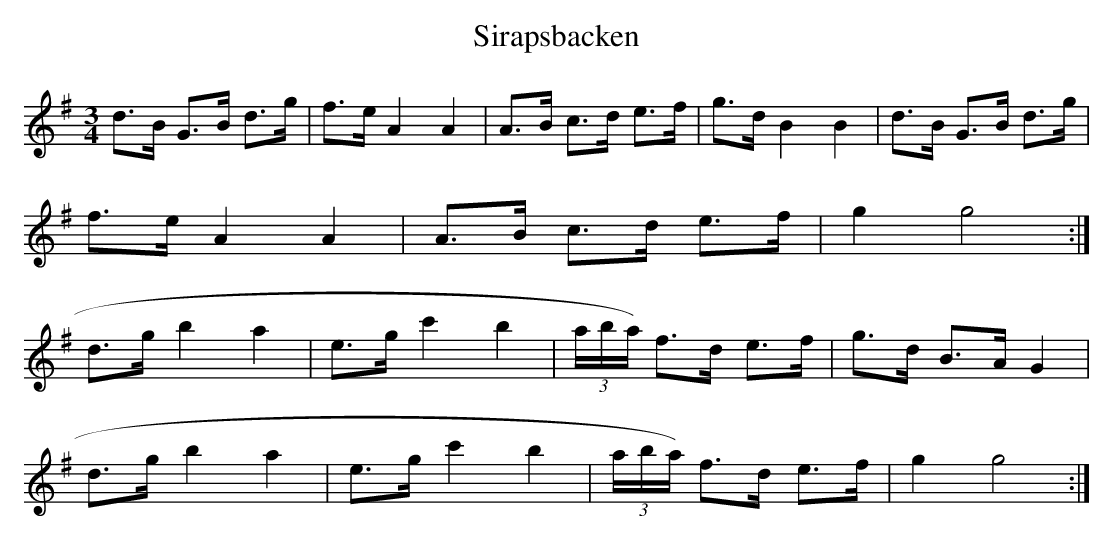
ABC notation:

X:1
T: Sirapsbacken
M: 3/4
L: 1/16
K: G
O:H lln s, V sterbotten
d2>B2 G2>B2 d2>g2 | f2>e2 A4 A4 | A2>B2 c2>d2 e2>f2 | g2>d2 B4 B4 | d2>B2 G2>B2 d2>g2 |
f2>e2 A4 A4 | A2>B2 c2>d2 e2>f2 | g4 g8 :|
d2>g2 b4 a4|e2>g2 c'4 b4 | (3aba) f2>d2 e2>f2 | g2>d2 B2>A2 G4 |
d2>g2 b4 a4|e2>g2 c'4 b4 | (3aba) f2>d2 e2>f2 | g4 g8 :|
